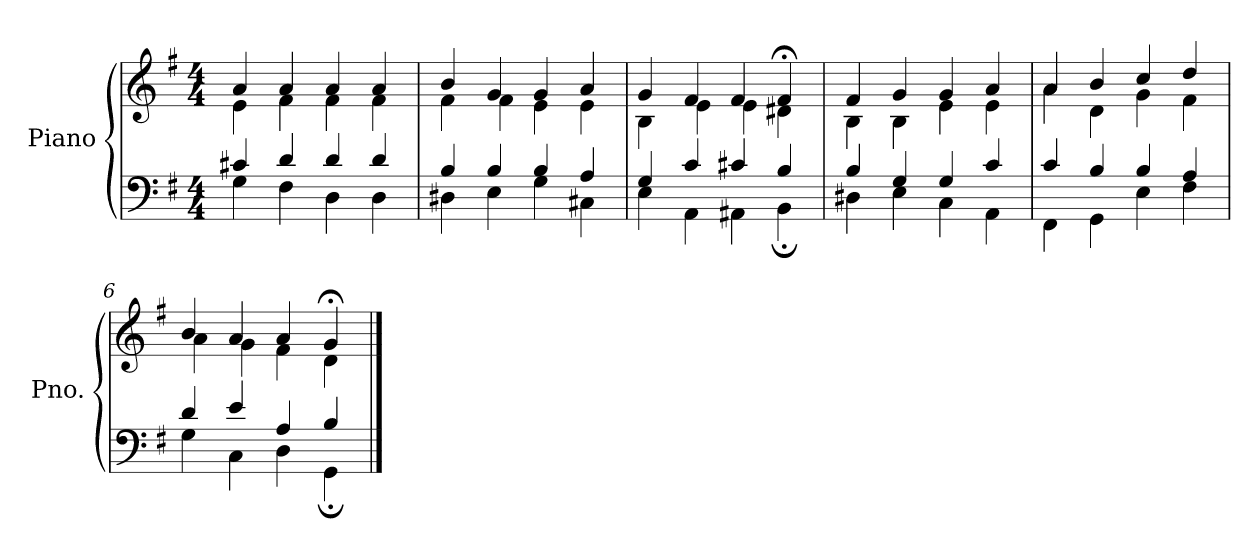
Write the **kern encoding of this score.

**kern	**kern
*part1	*part1
*staff2	*staff1
*I"Piano	*
*I'Pno.	*
*clefF4	*clefG2
*k[f#]	*k[f#]
*M4/4	*M4/4
=1	=1
*^	*^
4c#X/	4G\	4a/	4e\
4d/	4F#\	4a/	4f#\
4d/	4D\	4a/	4f#\
4d/	4D\	4a/	4f#\
=2	=2	=2	=2
4B/	4D#X\	4b/	4f#\
4B/	4E\	4g/	4f#\
4B/	4G\	4g/	4e\
4A/	4C#X\	4a/	4e\
=3	=3	=3	=3
4G/	4E\	4g/	4B\
4c/	4AA\	4f#/	4e\
4c#X/	4AA#X\	4f#/	4e\
4B/	4BB;\	4f#;</	4d#X\
=4	=4	=4	=4
4B/	4D#X\	4f#/	4B\
4G/	4E\	4g/	4B\
4G/	4C\	4g/	4e\
4c/	4AA\	4a/	4e\
=5	=5	=5	=5
4c/	4FF#\	4a/	4a\
4B/	4GG\	4b/	4d\
4B/	4E\	4cc/	4g\
4A/	4F#\	4dd/	4f#\
=6	=6	=6	=6
4d/	4G\	4b/	4a\
4e/	4C\	4a/	4g\
4A/	4D\	4a/	4f#\
4B/	4GG;\	4g;</	4d\
*v	*v	*	*
*	*v	*v
==	==
*-	*-
